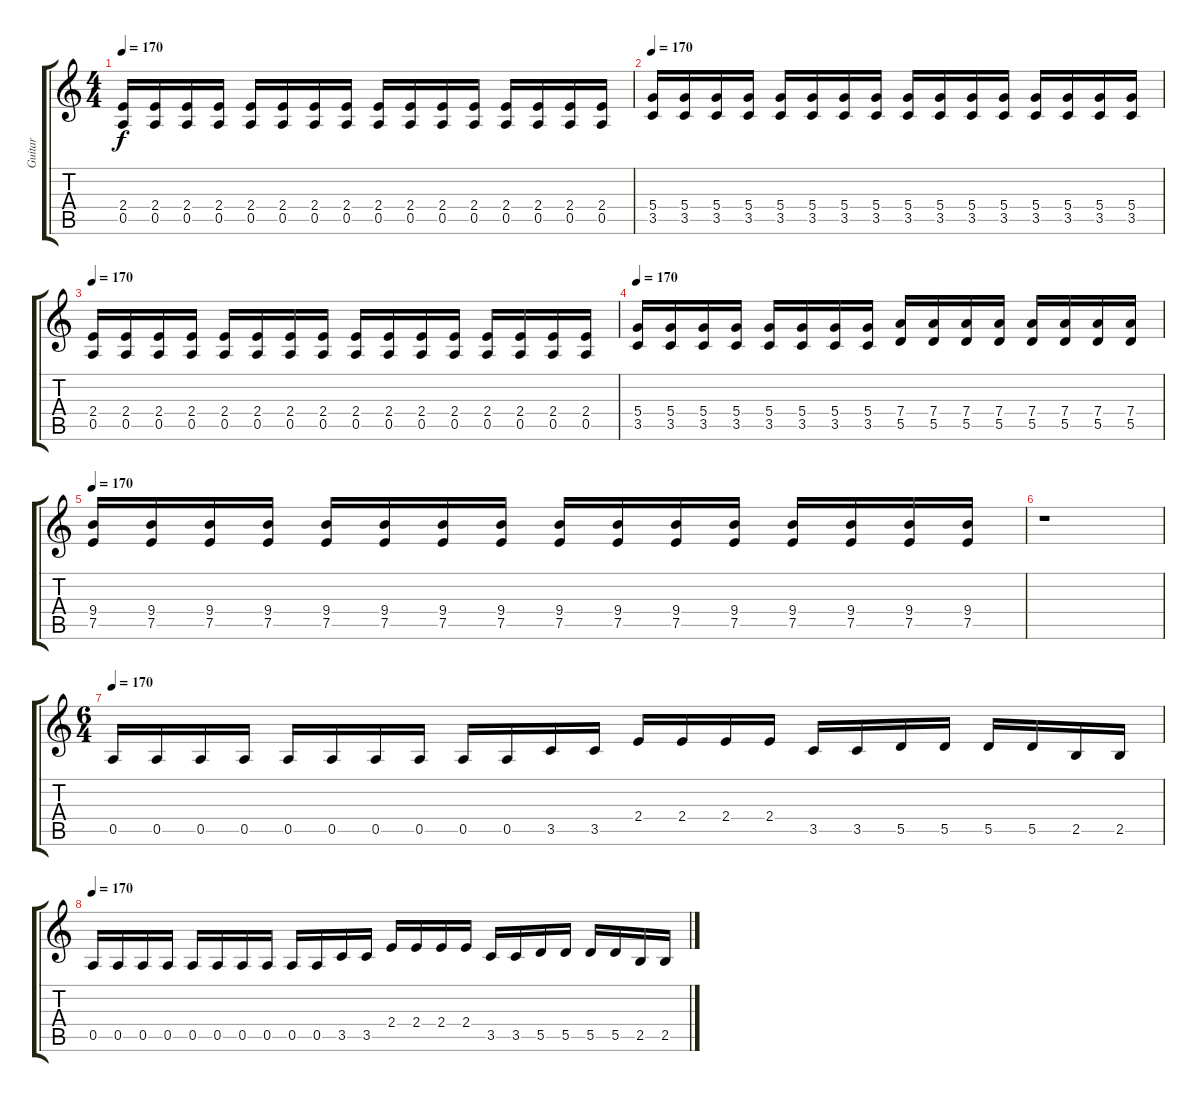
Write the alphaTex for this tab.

\track ("Guitar" "Guitar") {instrument distortionguitar}
\staff {score tabs}
\tuning (E4 B3 G3 D3 A2 E2) {hide}
\ts (4 4)
\tempo 170
\clef g2
\ks c
(2.4 0.5).16{dy f} (2.4 0.5).16 (2.4 0.5).16 (2.4 0.5).16 (2.4 0.5).16 (2.4 0.5).16 (2.4 0.5).16 (2.4 0.5).16 (2.4 0.5).16 (2.4 0.5).16 (2.4 0.5).16 (2.4 0.5).16 (2.4 0.5).16 (2.4 0.5).16 (2.4 0.5).16 (2.4 0.5).16 |
\tempo 170
(5.4 3.5).16 (5.4 3.5).16 (5.4 3.5).16 (5.4 3.5).16 (5.4 3.5).16 (5.4 3.5).16 (5.4 3.5).16 (5.4 3.5).16 (5.4 3.5).16 (5.4 3.5).16 (5.4 3.5).16 (5.4 3.5).16 (5.4 3.5).16 (5.4 3.5).16 (5.4 3.5).16 (5.4 3.5).16 |
\tempo 170
(2.4 0.5).16 (2.4 0.5).16 (2.4 0.5).16 (2.4 0.5).16 (2.4 0.5).16 (2.4 0.5).16 (2.4 0.5).16 (2.4 0.5).16 (2.4 0.5).16 (2.4 0.5).16 (2.4 0.5).16 (2.4 0.5).16 (2.4 0.5).16 (2.4 0.5).16 (2.4 0.5).16 (2.4 0.5).16 |
\tempo 170
(5.4 3.5).16 (5.4 3.5).16 (5.4 3.5).16 (5.4 3.5).16 (5.4 3.5).16 (5.4 3.5).16 (5.4 3.5).16 (5.4 3.5).16 (7.4 5.5).16 (7.4 5.5).16 (7.4 5.5).16 (7.4 5.5).16 (7.4 5.5).16 (7.4 5.5).16 (7.4 5.5).16 (7.4 5.5).16 |
\tempo 170
(9.4 7.5).16 (9.4 7.5).16 (9.4 7.5).16 (9.4 7.5).16 (9.4 7.5).16 (9.4 7.5).16 (9.4 7.5).16 (9.4 7.5).16 (9.4 7.5).16 (9.4 7.5).16 (9.4 7.5).16 (9.4 7.5).16 (9.4 7.5).16 (9.4 7.5).16 (9.4 7.5).16 (9.4 7.5).16 |
r.1 |
\ts (6 4)
\tempo 170
0.5.16 0.5.16 0.5.16 0.5.16 0.5.16 0.5.16 0.5.16 0.5.16 0.5.16 0.5.16 3.5.16 3.5.16 2.4.16 2.4.16 2.4.16 2.4.16 3.5.16 3.5.16 5.5.16 5.5.16 5.5.16 5.5.16 2.5.16 2.5.16 |
\tempo 170
0.5.16 0.5.16 0.5.16 0.5.16 0.5.16 0.5.16 0.5.16 0.5.16 0.5.16 0.5.16 3.5.16 3.5.16 2.4.16 2.4.16 2.4.16 2.4.16 3.5.16 3.5.16 5.5.16 5.5.16 5.5.16 5.5.16 2.5.16 2.5.16
